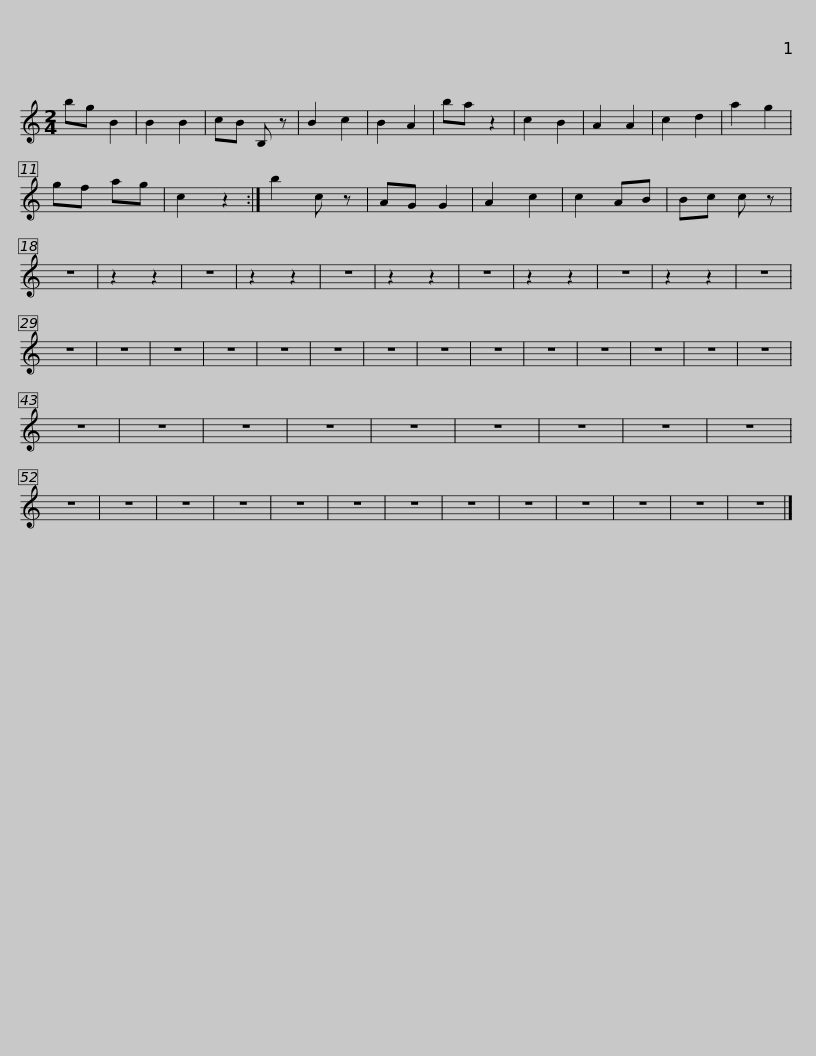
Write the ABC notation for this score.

X:1
L:1/8
M:2/4
I:linebreak $
K:C
V:1 treble
V:1
 bg B2 | B2 B2 | cB B, z | B2 c2 | B2 A2 | %5
 ba z2 | c2 B2 | A2 A2 | c2 d2 | a2 g2 | %10
 gf ag | c2 z2 :| b2 c z | AG G2 | A2 c2 |$ %15
 c2 AB | Bc c z | z4 | z2 z2 | z4 | %20
 z2 z2 | z4 | z2 z2 | z4 | z2 z2 | %25
 z4 | z2 z2 | z4 | z4 | z4 | %30
 z4 | z4 | z4 |$ z4 | z4 | %35
 z4 | z4 | z4 | z4 | z4 | %40
 z4 | z4 | z4 | z4 | z4 | %45
 z4 | z4 | z4 | z4 | z4 | %50
 z4 | z4 | z4 |$ z4 | z4 | %55
 z4 | z4 | z4 | z4 | z4 | %60
 z4 | z4 | z4 | z4 |] %64
